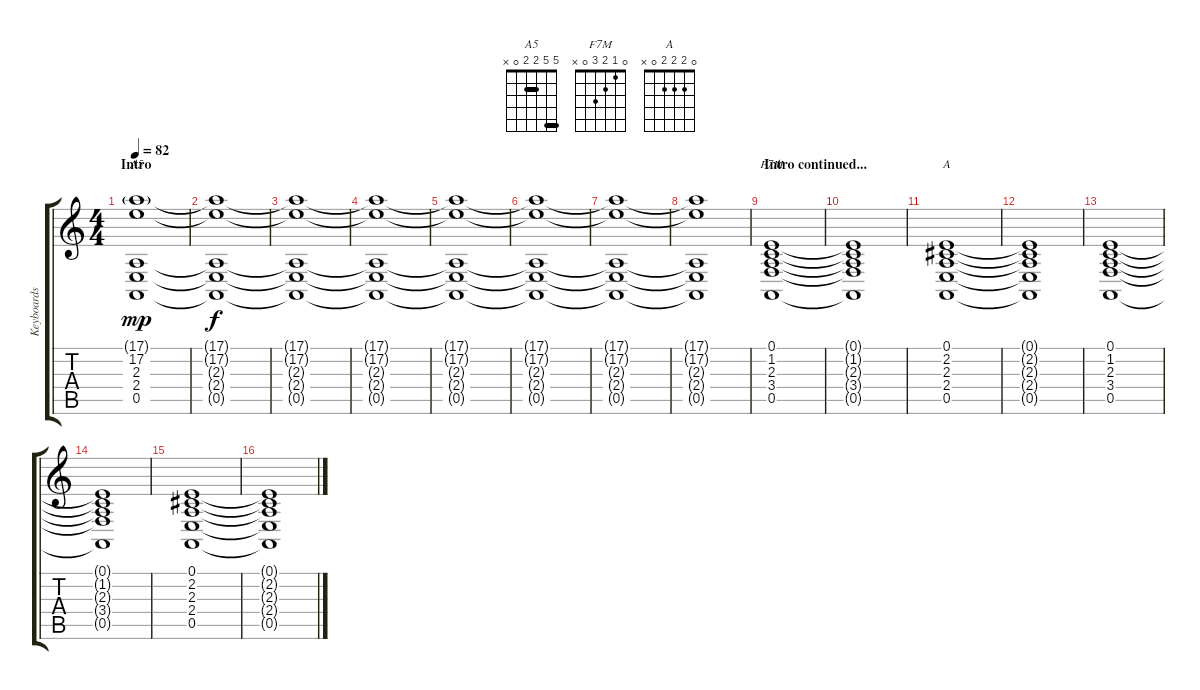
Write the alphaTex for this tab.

\track ("Keyboards" "Keyboards") {instrument synthstrings2}
\staff {score tabs}
\tuning (E4 B3 G3 D3 A2 E2) {hide}
\chord ("A5" 5 5 2 2 0 x) {barre (2 5)}
\chord ("F7M" 0 1 2 3 0 x)
\chord ("A" 0 2 2 2 0 x)
\ts (4 4)
\section ("" "Intro")
\tempo 82
\clef g2
\ks c
(17.1{g} 17.2 2.3 2.4 0.5).1{ch "A5" dy mp volume 4 instrument synthstrings2} |
(17.1{t} 17.2{t} 2.3{t} 2.4{t} 0.5{t}).1{dy f} |
(17.1{t} 17.2{t} 2.3{t} 2.4{t} 0.5{t}).1 |
(17.1{t} 17.2{t} 2.3{t} 2.4{t} 0.5{t}).1 |
(17.1{t} 17.2{t} 2.3{t} 2.4{t} 0.5{t}).1 |
(17.1{t} 17.2{t} 2.3{t} 2.4{t} 0.5{t}).1 |
(17.1{t} 17.2{t} 2.3{t} 2.4{t} 0.5{t}).1 |
(17.1{t} 17.2{t} 2.3{t} 2.4{t} 0.5{t}).1 |
\section ("" "Intro continued...")
(0.1 1.2 2.3 3.4 0.5).1{ch "F7M" volume 8} |
(0.1{t} 1.2{t} 2.3{t} 3.4{t} 0.5{t}).1 |
(0.1 2.2 2.3 2.4 0.5).1{ch "A"} |
(0.1{t} 2.2{t} 2.3{t} 2.4{t} 0.5{t}).1 |
(0.1 1.2 2.3 3.4 0.5).1 |
(0.1{t} 1.2{t} 2.3{t} 3.4{t} 0.5{t}).1 |
(0.1 2.2 2.3 2.4 0.5).1 |
(0.1{t} 2.2{t} 2.3{t} 2.4{t} 0.5{t}).1
